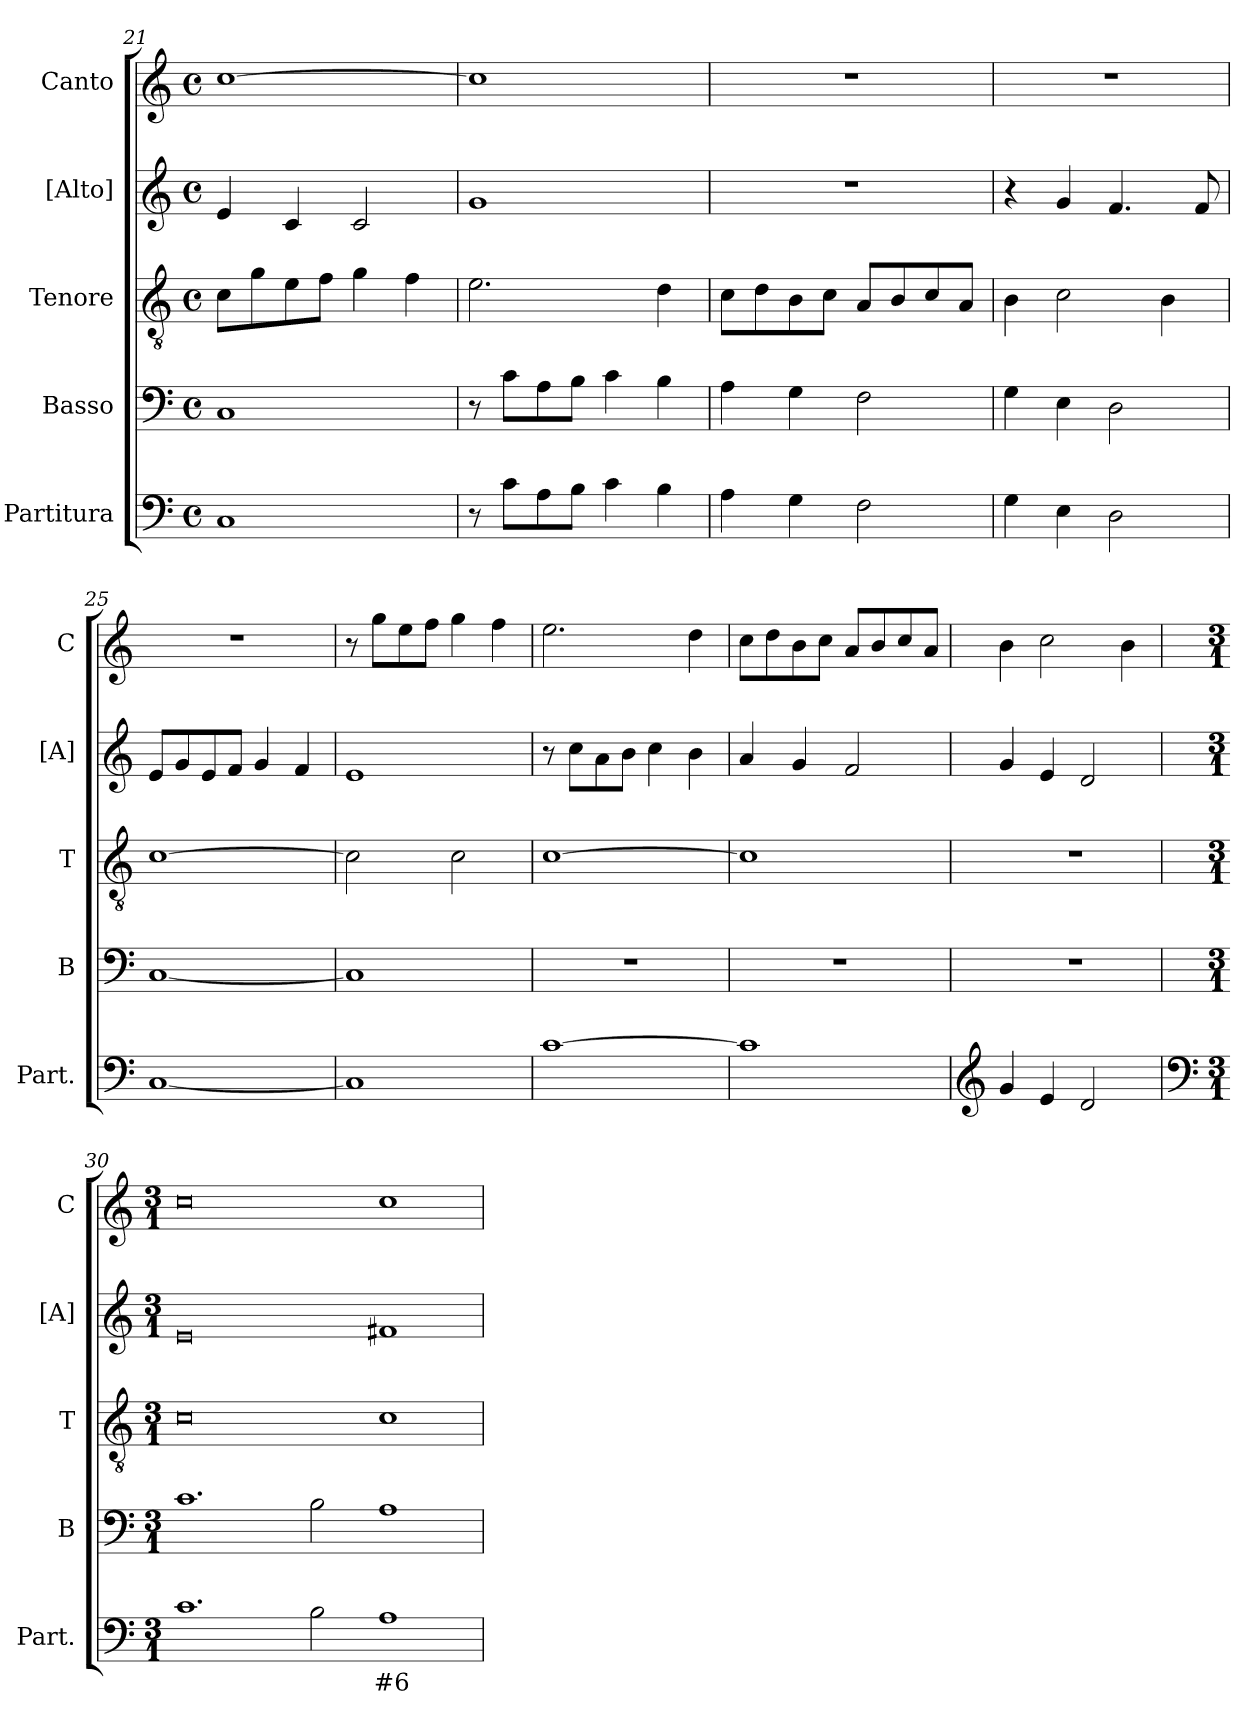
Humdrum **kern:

**kern	**text	**kern	**kern	**kern	**kern
*part5	*part5	*part4	*part3	*part2	*part1
*staff5	*staff5	*staff4	*staff3	*staff2	*staff1
*I"Partitura	*	*I"Basso	*I"Tenore	*I"[Alto]	*I"Canto
*I'Part.	*	*I'B	*I'T	*I'[A]	*I'C
*clefF4	*	*clefF4	*clefGv2	*clefG2	*clefG2
*k[]	*	*k[]	*k[]	*k[]	*k[]
*M4/4	*	*M4/4	*M4/4	*M4/4	*M4/4
*met(c)	*	*met(c)	*met(c)	*met(c)	*met(c)
*MM120	*	*MM120	*MM120	*MM120	*MM120
=21	=21	=21	=21	=21	=21
1C	.	1C	8c\L	4e/	[1cc
.	.	.	8g\	.	.
.	.	.	8e\	4c/	.
.	.	.	8f\J	.	.
.	.	.	4g\	2c/	.
.	.	.	4f\	.	.
=22	=22	=22	=22	=22	=22
8r	.	8r	2.e\	1g	1cc]
8c\L	.	8c\L	.	.	.
8A\	.	8A\	.	.	.
8B\J	.	8B\J	.	.	.
4c\	.	4c\	.	.	.
4B\	.	4B\	4d\	.	.
=23	=23	=23	=23	=23	=23
4A\	.	4A\	8c\L	1r	1r
.	.	.	8d\	.	.
4G\	.	4G\	8B\	.	.
.	.	.	8c\J	.	.
2F\	.	2F\	8A/L	.	.
.	.	.	8B/	.	.
.	.	.	8c/	.	.
.	.	.	8A/J	.	.
=24	=24	=24	=24	=24	=24
4G\	.	4G\	4B\	4r	1r
4E>\	.	4E\	2c\	4g/	.
2D>\	.	2D\	.	4.f/	.
.	.	.	4B\	.	.
.	.	.	.	8f/	.
=25	=25	=25	=25	=25	=25
[1C	.	[1C	[1c	8e/L	1r
.	.	.	.	8g/	.
.	.	.	.	8e/	.
.	.	.	.	8f/J	.
.	.	.	.	4g/	.
.	.	.	.	4f/	.
=26	=26	=26	=26	=26	=26
1C]	.	1C]	2c\]	1e	8r
.	.	.	.	.	8gg\L
.	.	.	.	.	8ee\
.	.	.	.	.	8ff\J
.	.	.	2c\	.	4gg\
.	.	.	.	.	4ff\
=27	=27	=27	=27	=27	=27
[1c	.	1r	[1c	8r	2.ee\
.	.	.	.	8cc\L	.
.	.	.	.	8a\	.
.	.	.	.	8b\J	.
.	.	.	.	4cc\	.
.	.	.	.	4b\	4dd\
=28	=28	=28	=28	=28	=28
1c]	.	1r	1c]	4a/	8cc\L
.	.	.	.	.	8dd\
.	.	.	.	4g/	8b\
.	.	.	.	.	8cc\J
.	.	.	.	2f/	8a/L
.	.	.	.	.	8b/
.	.	.	.	.	8cc/
.	.	.	.	.	8a/J
=29	=29	=29	=29	=29	=29
*clefG2	*	*	*	*	*
4g/	.	1r	1r	4g/	4b\
4e/	.	.	.	4e/	2cc\
2d/	.	.	.	2d/	.
.	.	.	.	.	4b\
=30	=30	=30	=30	=30	=30
*clefF4	*	*	*	*	*
*M3/1	*	*M3/1	*M3/1	*M3/1	*M3/1
*	*	*	*	*	*MM480
1.c	.	1.c	0c	0e	0cc
2B\	.	2B\	.	.	.
1A	#6	1A	1c	1f#X	1cc
=	=	=	=	=	=
*-	*-	*-	*-	*-	*-
